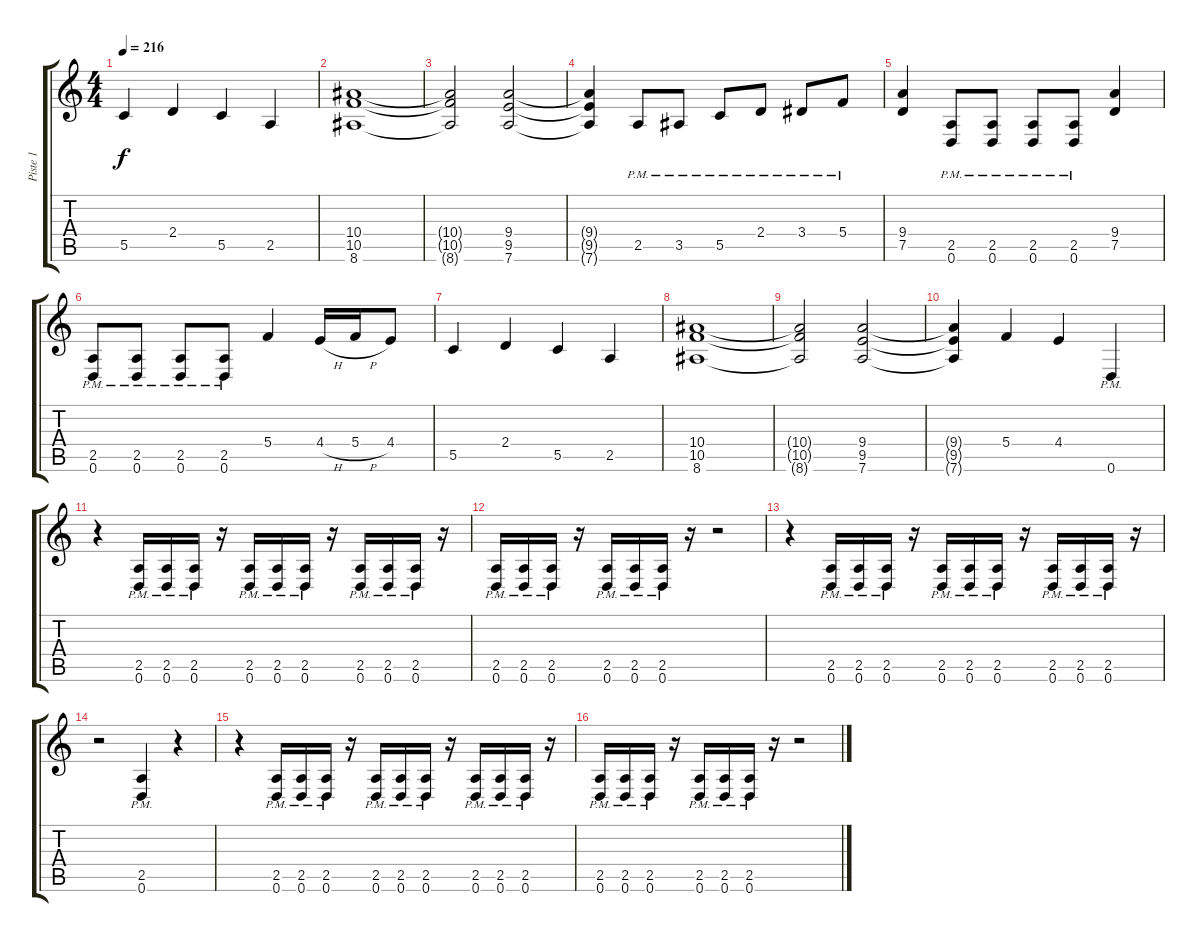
\track ("Piste 1" "Piste 1") {instrument distortionguitar}
\staff {score tabs}
\tuning (D4 A3 F3 C3 G2 D2) {hide}
\ts (4 4)
\tempo 216
\clef g2
\ks c
5.5.4{dy f} 2.4.4 5.5.4 2.5.4 |
(10.4 10.5 8.6).1 |
(10.4{t} 10.5{t} 8.6{t}).2 (9.4 9.5 7.6).2 |
(9.4{t} 9.5{t} 7.6{t}).4 2.5{pm}.8 3.5{pm}.8 5.5{pm}.8 2.4{pm}.8 3.4{pm}.8 5.4{pm}.8 |
(9.4 7.5).4 (2.5{pm} 0.6{pm}).8 (2.5{pm} 0.6{pm}).8 (2.5{pm} 0.6{pm}).8 (2.5{pm} 0.6{pm}).8 (9.4 7.5).4 |
(2.5{pm} 0.6{pm}).8 (2.5{pm} 0.6{pm}).8 (2.5{pm} 0.6{pm}).8 (2.5{pm} 0.6{pm}).8 5.4.4 4.4{h}.16 5.4{h}.16 4.4.8 |
5.5.4 2.4.4 5.5.4 2.5.4 |
(10.4 10.5 8.6).1 |
(10.4{t} 10.5{t} 8.6{t}).2 (9.4 9.5 7.6).2 |
(9.4{t} 9.5{t} 7.6{t}).4 5.4.4 4.4.4 0.6{pm}.4 |
r.4{balance 8} (2.5{pm} 0.6{pm}).16 (2.5{pm} 0.6{pm}).16 (2.5{pm} 0.6{pm}).16 r.16 (2.5{pm} 0.6{pm}).16 (2.5{pm} 0.6{pm}).16 (2.5{pm} 0.6{pm}).16 r.16 (2.5{pm} 0.6{pm}).16 (2.5{pm} 0.6{pm}).16 (2.5{pm} 0.6{pm}).16 r.16 |
(2.5{pm} 0.6{pm}).16 (2.5{pm} 0.6{pm}).16 (2.5{pm} 0.6{pm}).16 r.16 (2.5{pm} 0.6{pm}).16 (2.5{pm} 0.6{pm}).16 (2.5{pm} 0.6{pm}).16 r.16 r.2 |
r.4 (2.5{pm} 0.6{pm}).16 (2.5{pm} 0.6{pm}).16 (2.5{pm} 0.6{pm}).16 r.16 (2.5{pm} 0.6{pm}).16 (2.5{pm} 0.6{pm}).16 (2.5{pm} 0.6{pm}).16 r.16 (2.5{pm} 0.6{pm}).16 (2.5{pm} 0.6{pm}).16 (2.5{pm} 0.6{pm}).16 r.16 |
r.2 (2.5{pm} 0.6{pm}).4 r.4 |
r.4 (2.5{pm} 0.6{pm}).16 (2.5{pm} 0.6{pm}).16 (2.5{pm} 0.6{pm}).16 r.16 (2.5{pm} 0.6{pm}).16 (2.5{pm} 0.6{pm}).16 (2.5{pm} 0.6{pm}).16 r.16 (2.5{pm} 0.6{pm}).16 (2.5{pm} 0.6{pm}).16 (2.5{pm} 0.6{pm}).16 r.16 |
(2.5{pm} 0.6{pm}).16 (2.5{pm} 0.6{pm}).16 (2.5{pm} 0.6{pm}).16 r.16 (2.5{pm} 0.6{pm}).16 (2.5{pm} 0.6{pm}).16 (2.5{pm} 0.6{pm}).16 r.16 r.2
